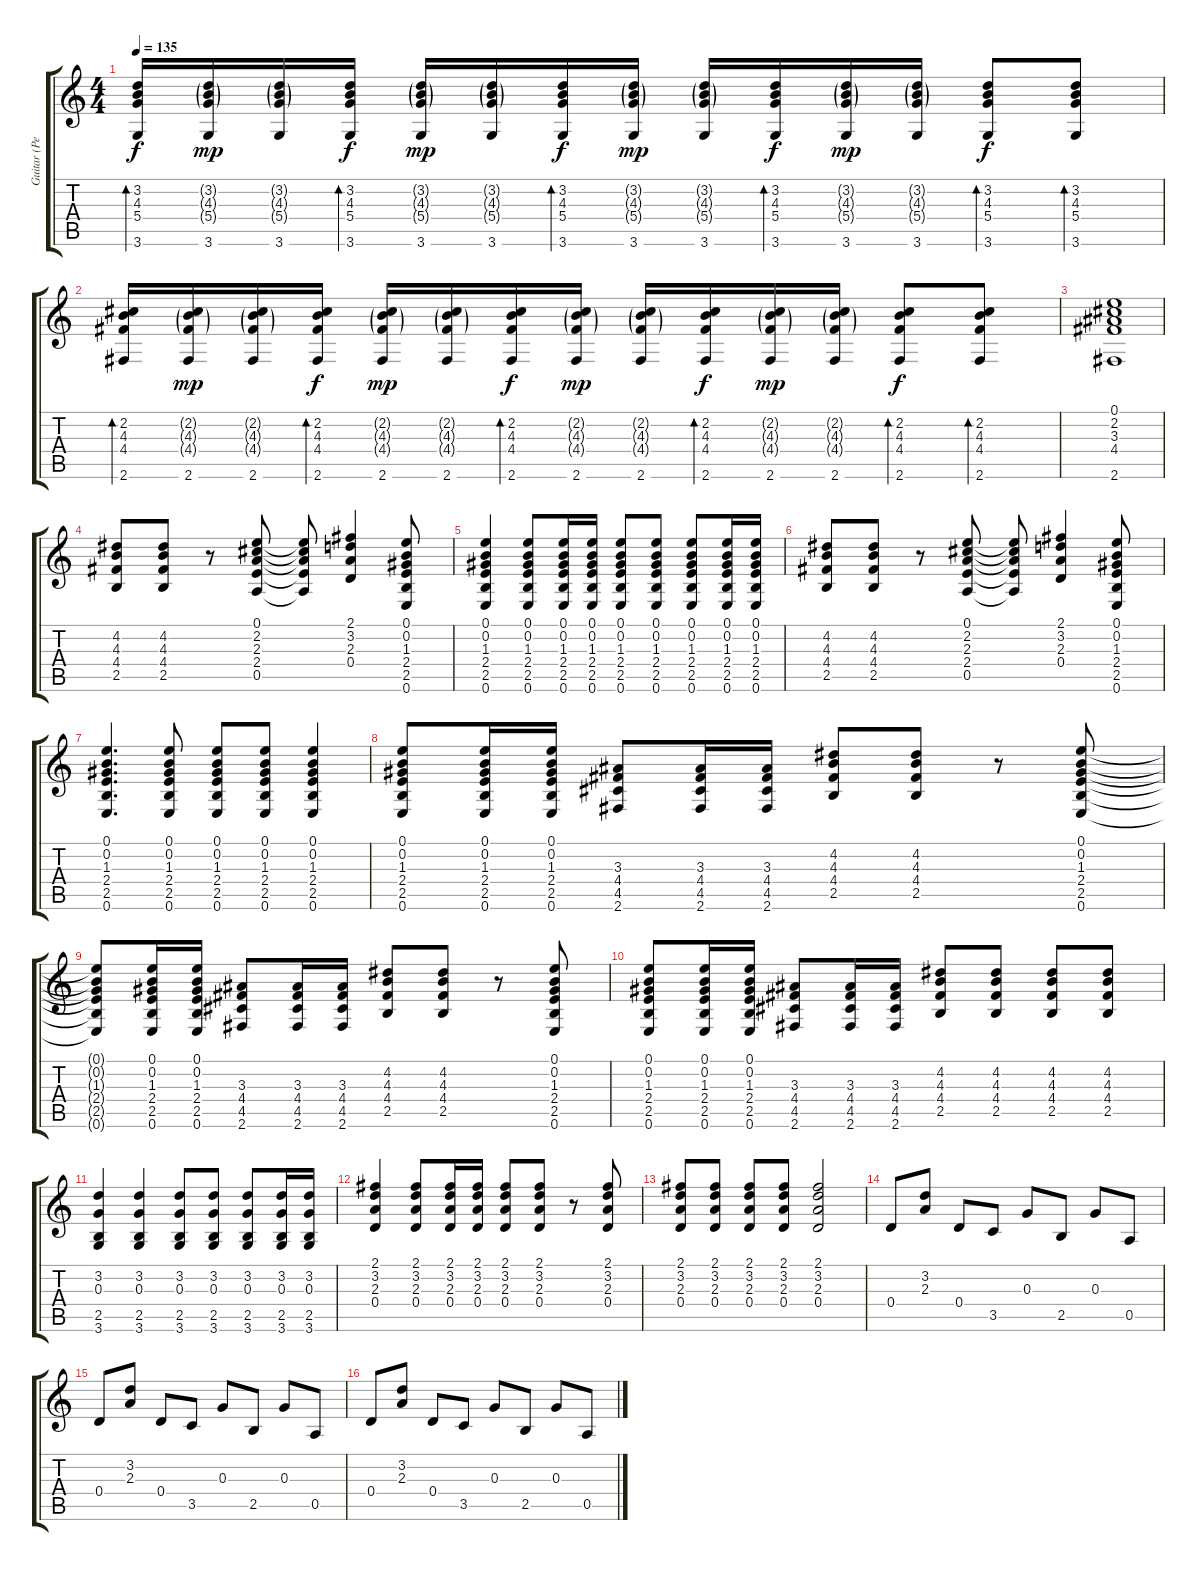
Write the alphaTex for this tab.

\track ("Guitar (Pete)" "Guitar (Pe") {instrument acousticguitarsteel}
\staff {score tabs}
\tuning (E4 B3 G3 D3 A2 E2) {hide}
\ts (4 4)
\tempo 135
\clef g2
\ks c
(3.2 4.3 5.4 3.6).16{bd 480 dy f} (3.2{g} 4.3{g} 5.4{g} 3.6).16{dy mp} (3.2{g} 4.3{g} 5.4{g} 3.6).16 (3.2 4.3 5.4 3.6).16{bd 480 dy f} (3.2{g} 4.3{g} 5.4{g} 3.6).16{dy mp} (3.2{g} 4.3{g} 5.4{g} 3.6).16 (3.2 4.3 5.4 3.6).16{bd 480 dy f} (3.2{g} 4.3{g} 5.4{g} 3.6).16{dy mp} (3.2{g} 4.3{g} 5.4{g} 3.6).16 (3.2 4.3 5.4 3.6).16{bd 480 dy f} (3.2{g} 4.3{g} 5.4{g} 3.6).16{dy mp} (3.2{g} 4.3{g} 5.4{g} 3.6).16 (3.2 4.3 5.4 3.6).8{bd 480 dy f} (3.2 4.3 5.4 3.6).8{bd 480} |
(2.2 4.3 4.4 2.6).16{bd 480} (2.2{g} 4.3{g} 4.4{g} 2.6).16{dy mp} (2.2{g} 4.3{g} 4.4{g} 2.6).16 (2.2 4.3 4.4 2.6).16{bd 480 dy f} (2.2{g} 4.3{g} 4.4{g} 2.6).16{dy mp} (2.2{g} 4.3{g} 4.4{g} 2.6).16 (2.2 4.3 4.4 2.6).16{bd 480 dy f} (2.2{g} 4.3{g} 4.4{g} 2.6).16{dy mp} (2.2{g} 4.3{g} 4.4{g} 2.6).16 (2.2 4.3 4.4 2.6).16{bd 480 dy f} (2.2{g} 4.3{g} 4.4{g} 2.6).16{dy mp} (2.2{g} 4.3{g} 4.4{g} 2.6).16 (2.2 4.3 4.4 2.6).8{bd 480 dy f} (2.2 4.3 4.4 2.6).8{bd 480} |
(0.1 2.2 3.3 4.4 2.6).1 |
(4.2 4.3 4.4 2.5).8 (4.2 4.3 4.4 2.5).8 r.8 (0.1 2.2 2.3 2.4 0.5).8 (0.1{t} 2.2{t} 2.3{t} 2.4{t} 0.5{t}).8 (2.1 3.2 2.3 0.4).4 (0.1 0.2 1.3 2.4 2.5 0.6).8 |
(0.1 0.2 1.3 2.4 2.5 0.6).4 (0.1 0.2 1.3 2.4 2.5 0.6).8 (0.1 0.2 1.3 2.4 2.5 0.6).16 (0.1 0.2 1.3 2.4 2.5 0.6).16 (0.1 0.2 1.3 2.4 2.5 0.6).8 (0.1 0.2 1.3 2.4 2.5 0.6).8 (0.1 0.2 1.3 2.4 2.5 0.6).8 (0.1 0.2 1.3 2.4 2.5 0.6).16 (0.1 0.2 1.3 2.4 2.5 0.6).16 |
(4.2 4.3 4.4 2.5).8 (4.2 4.3 4.4 2.5).8 r.8 (0.1 2.2 2.3 2.4 0.5).8 (0.1{t} 2.2{t} 2.3{t} 2.4{t} 0.5{t}).8 (2.1 3.2 2.3 0.4).4 (0.1 0.2 1.3 2.4 2.5 0.6).8 |
(0.1 0.2 1.3 2.4 2.5 0.6).4{d} (0.1 0.2 1.3 2.4 2.5 0.6).8 (0.1 0.2 1.3 2.4 2.5 0.6).8 (0.1 0.2 1.3 2.4 2.5 0.6).8 (0.1 0.2 1.3 2.4 2.5 0.6).4 |
(0.1 0.2 1.3 2.4 2.5 0.6).8 (0.1 0.2 1.3 2.4 2.5 0.6).16 (0.1 0.2 1.3 2.4 2.5 0.6).16 (3.3 4.4 4.5 2.6).8 (3.3 4.4 4.5 2.6).16 (3.3 4.4 4.5 2.6).16 (4.2 4.3 4.4 2.5).8 (4.2 4.3 4.4 2.5).8 r.8 (0.1 0.2 1.3 2.4 2.5 0.6).8 |
(0.1{t} 0.2{t} 1.3{t} 2.4{t} 2.5{t} 0.6{t}).8 (0.1 0.2 1.3 2.4 2.5 0.6).16 (0.1 0.2 1.3 2.4 2.5 0.6).16 (3.3 4.4 4.5 2.6).8 (3.3 4.4 4.5 2.6).16 (3.3 4.4 4.5 2.6).16 (4.2 4.3 4.4 2.5).8 (4.2 4.3 4.4 2.5).8 r.8 (0.1 0.2 1.3 2.4 2.5 0.6).8 |
(0.1 0.2 1.3 2.4 2.5 0.6).8 (0.1 0.2 1.3 2.4 2.5 0.6).16 (0.1 0.2 1.3 2.4 2.5 0.6).16 (3.3 4.4 4.5 2.6).8 (3.3 4.4 4.5 2.6).16 (3.3 4.4 4.5 2.6).16 (4.2 4.3 4.4 2.5).8 (4.2 4.3 4.4 2.5).8 (4.2 4.3 4.4 2.5).8 (4.2 4.3 4.4 2.5).8 |
(3.2 0.3 2.5 3.6).4 (3.2 0.3 2.5 3.6).4 (3.2 0.3 2.5 3.6).8 (3.2 0.3 2.5 3.6).8 (3.2 0.3 2.5 3.6).8 (3.2 0.3 2.5 3.6).16 (3.2 0.3 2.5 3.6).16 |
(2.1 3.2 2.3 0.4).4 (2.1 3.2 2.3 0.4).8 (2.1 3.2 2.3 0.4).16 (2.1 3.2 2.3 0.4).16 (2.1 3.2 2.3 0.4).8 (2.1 3.2 2.3 0.4).8 r.8 (2.1 3.2 2.3 0.4).8 |
(2.1 3.2 2.3 0.4).8 (2.1 3.2 2.3 0.4).8 (2.1 3.2 2.3 0.4).8 (2.1 3.2 2.3 0.4).8 (2.1 3.2 2.3 0.4).2 |
0.4.8 (3.2 2.3).8 0.4.8 3.5.8 0.3.8 2.5.8 0.3.8 0.5.8 |
0.4.8 (3.2 2.3).8 0.4.8 3.5.8 0.3.8 2.5.8 0.3.8 0.5.8 |
0.4.8 (3.2 2.3).8 0.4.8 3.5.8 0.3.8 2.5.8 0.3.8 0.5.8
